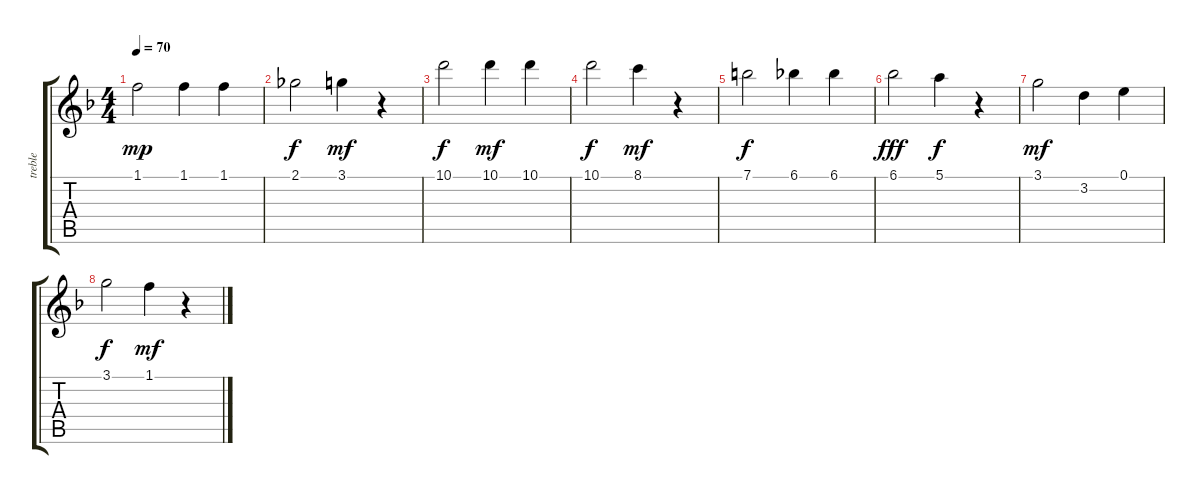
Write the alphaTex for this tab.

\track ("treble              " "treble    ") {instrument acousticguitarnylon}
\staff {score tabs}
\tuning (E4 B3 G3 D3 A2 E2) {hide}
\ts (4 4)
\tempo 70
\clef g2
\ks f
1.1.2{dy mp} 1.1.4 1.1.4 |
2.1.2{dy f} 3.1.4{dy mf} r.4 |
10.1.2{dy f} 10.1.4{dy mf} 10.1.4 |
10.1.2{dy f} 8.1.4{dy mf} r.4 |
7.1.2{dy f} 6.1.4 6.1.4 |
6.1.2{dy fff} 5.1.4{dy f} r.4 |
3.1.2{dy mf} 3.2.4 0.1.4 |
3.1.2{dy f} 1.1.4{dy mf} r.4
